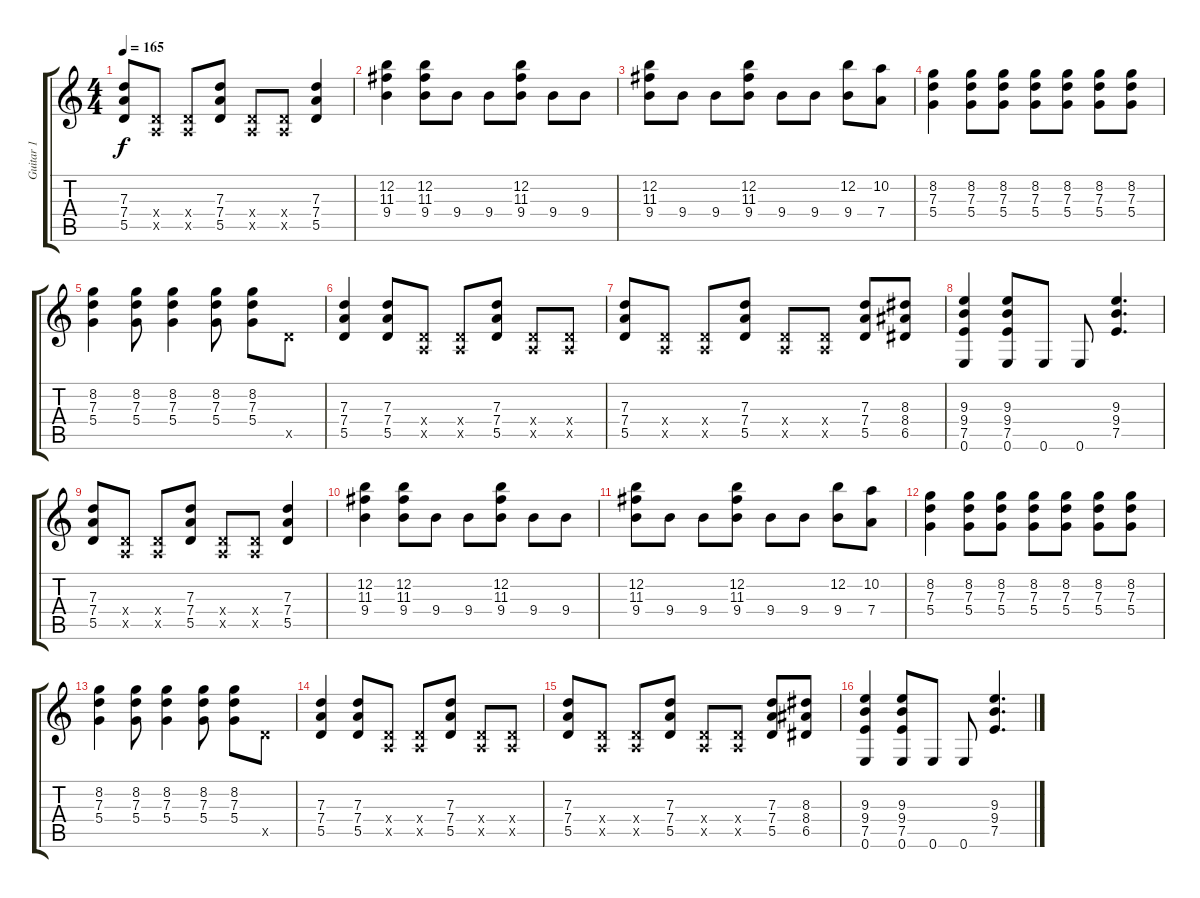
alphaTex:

\track ("Guitar 1" "Guitar 1") {instrument distortionguitar}
\staff {score tabs}
\tuning (E4 B3 G3 D3 A2 E2) {hide}
\ts (4 4)
\tempo 165
\clef g2
\ks c
(7.3 7.4 5.5).8{dy f} (0.4{x} 0.5{x}).8 (0.4{x} 0.5{x}).8 (7.3 7.4 5.5).8 (0.4{x} 0.5{x}).8 (0.4{x} 0.5{x}).8 (7.3 7.4 5.5).4 |
(12.2 11.3 9.4).4 (12.2 11.3 9.4).8 9.4.8 9.4.8 (12.2 11.3 9.4).8 9.4.8 9.4.8 |
(12.2 11.3 9.4).8 9.4.8 9.4.8 (12.2 11.3 9.4).8 9.4.8 9.4.8 (12.2 9.4).8 (10.2 7.4).8 |
(8.2 7.3 5.4).4 (8.2 7.3 5.4).8 (8.2 7.3 5.4).8 (8.2 7.3 5.4).8 (8.2 7.3 5.4).8 (8.2 7.3 5.4).8 (8.2 7.3 5.4).8 |
(8.2 7.3 5.4).4 (8.2 7.3 5.4).8 (8.2 7.3 5.4).4 (8.2 7.3 5.4).8 (8.2 7.3 5.4).8 5.5{x}.8 |
(7.3 7.4 5.5).4 (7.3 7.4 5.5).8 (0.4{x} 0.5{x}).8 (0.4{x} 0.5{x}).8 (7.3 7.4 5.5).8 (0.4{x} 0.5{x}).8 (0.4{x} 0.5{x}).8 |
(7.3 7.4 5.5).8 (0.4{x} 0.5{x}).8 (0.4{x} 0.5{x}).8 (7.3 7.4 5.5).8 (0.4{x} 0.5{x}).8 (0.4{x} 0.5{x}).8 (7.3 7.4 5.5).8 (8.3 8.4 6.5).8 |
(9.3 9.4 7.5 0.6).4 (9.3 9.4 7.5 0.6).8 0.6.8 0.6.8 (9.3 9.4 7.5).4{d} |
(7.3 7.4 5.5).8 (0.4{x} 0.5{x}).8 (0.4{x} 0.5{x}).8 (7.3 7.4 5.5).8 (0.4{x} 0.5{x}).8 (0.4{x} 0.5{x}).8 (7.3 7.4 5.5).4 |
(12.2 11.3 9.4).4 (12.2 11.3 9.4).8 9.4.8 9.4.8 (12.2 11.3 9.4).8 9.4.8 9.4.8 |
(12.2 11.3 9.4).8 9.4.8 9.4.8 (12.2 11.3 9.4).8 9.4.8 9.4.8 (12.2 9.4).8 (10.2 7.4).8 |
(8.2 7.3 5.4).4 (8.2 7.3 5.4).8 (8.2 7.3 5.4).8 (8.2 7.3 5.4).8 (8.2 7.3 5.4).8 (8.2 7.3 5.4).8 (8.2 7.3 5.4).8 |
(8.2 7.3 5.4).4 (8.2 7.3 5.4).8 (8.2 7.3 5.4).4 (8.2 7.3 5.4).8 (8.2 7.3 5.4).8 5.5{x}.8 |
(7.3 7.4 5.5).4 (7.3 7.4 5.5).8 (0.4{x} 0.5{x}).8 (0.4{x} 0.5{x}).8 (7.3 7.4 5.5).8 (0.4{x} 0.5{x}).8 (0.4{x} 0.5{x}).8 |
(7.3 7.4 5.5).8 (0.4{x} 0.5{x}).8 (0.4{x} 0.5{x}).8 (7.3 7.4 5.5).8 (0.4{x} 0.5{x}).8 (0.4{x} 0.5{x}).8 (7.3 7.4 5.5).8 (8.3 8.4 6.5).8 |
(9.3 9.4 7.5 0.6).4 (9.3 9.4 7.5 0.6).8 0.6.8 0.6.8 (9.3 9.4 7.5).4{d}
